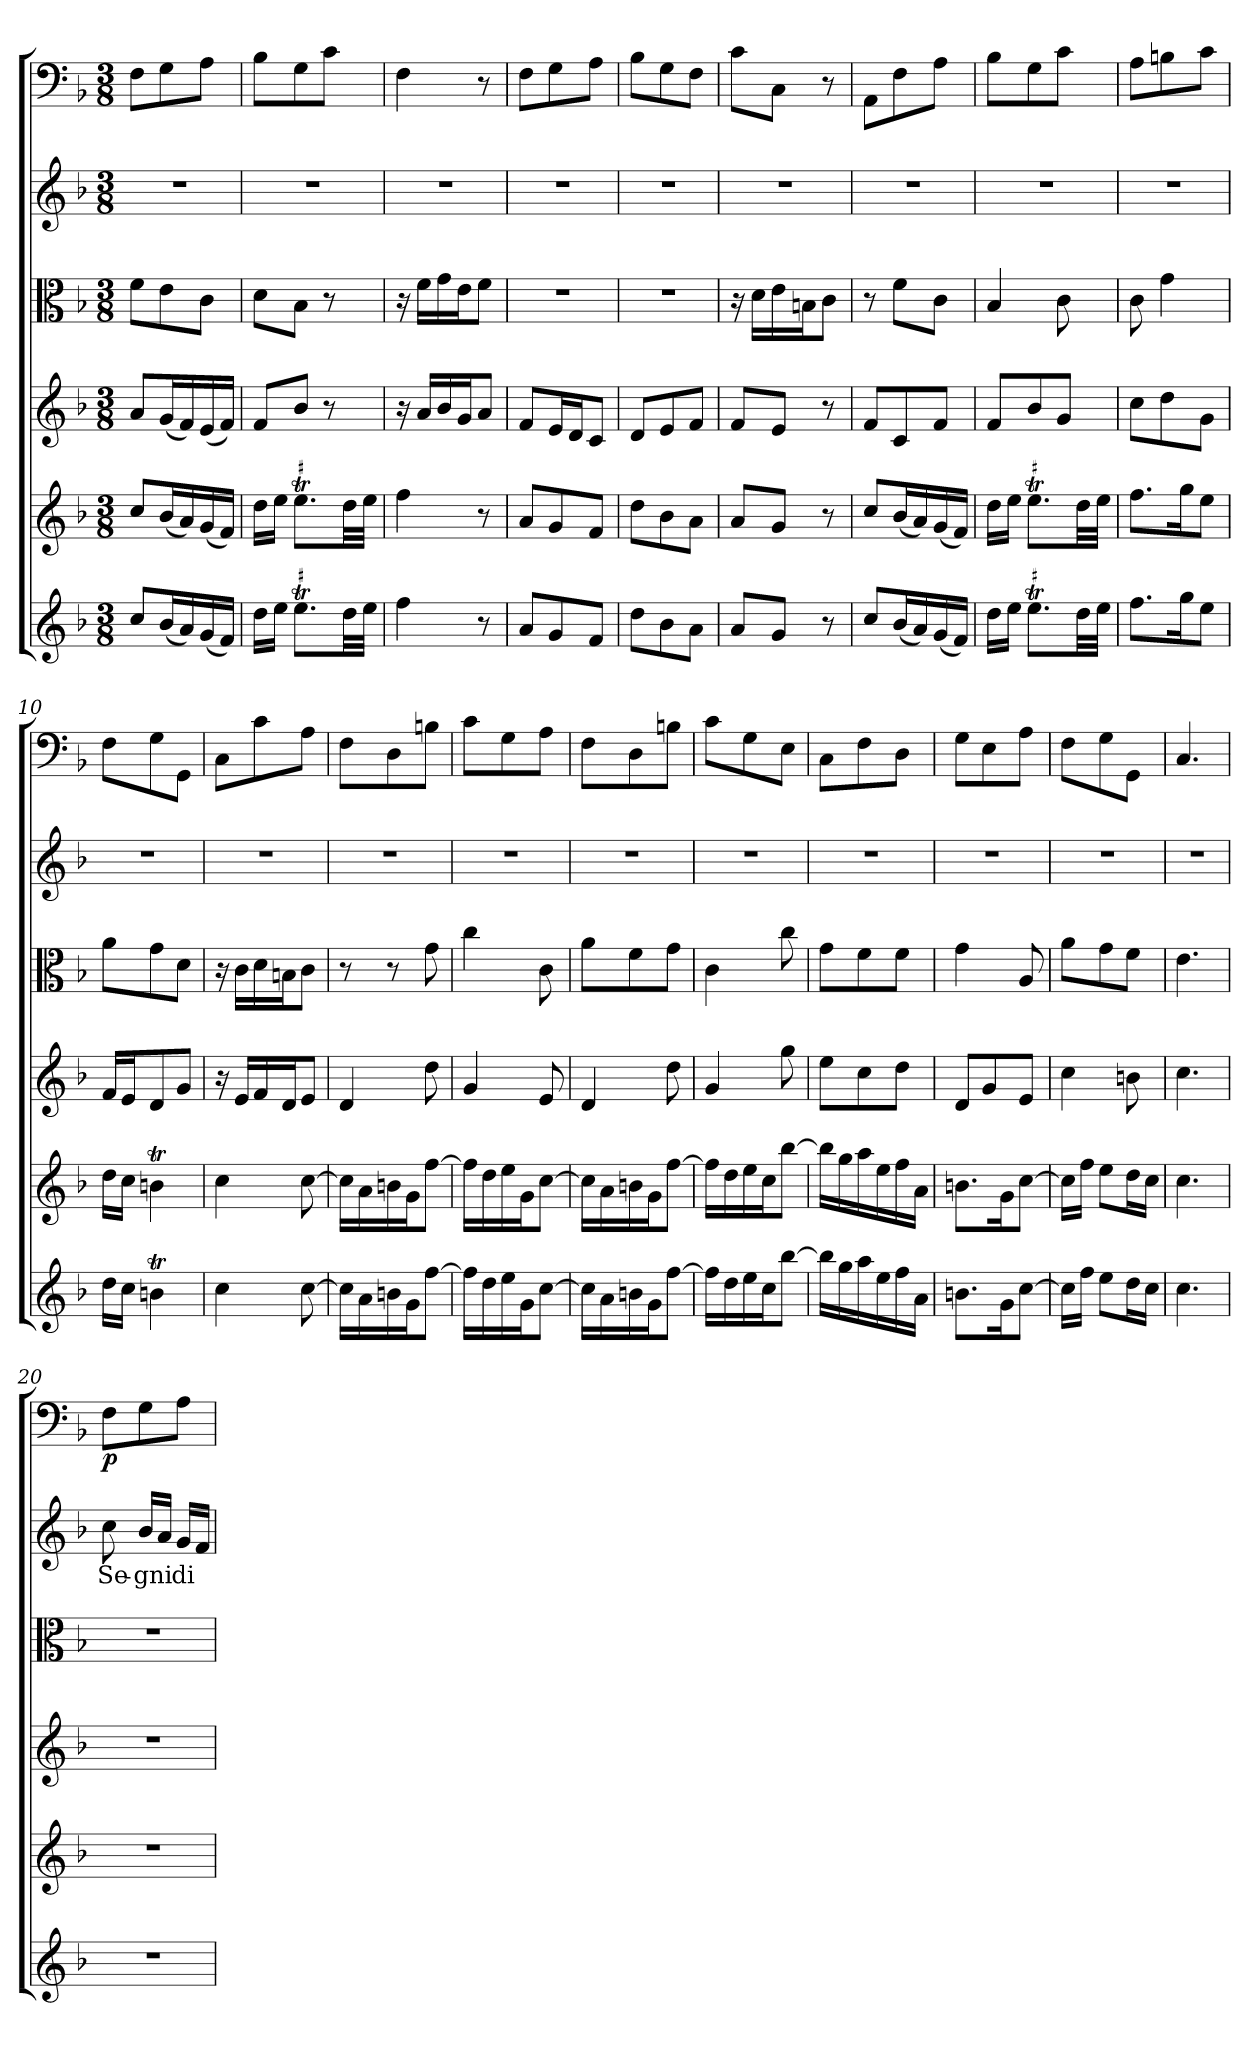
**kern	**kern	**kern	**kern	**kern	**text	**kern	**dynam
*part6	*part5	*part4	*part3	*part2	*part2	*part1	*part1
*staff6	*staff5	*staff4	*staff3	*staff2	*staff2	*staff1	*staff1
*clefG2	*clefG2	*clefG2	*clefC3	*clefG2	*	*clefF4	*
*k[b-]	*k[b-]	*k[b-]	*k[b-]	*k[b-]	*	*k[b-]	*
*F:	*F:	*F:	*F:	*F:	*	*F:	*
*M3/8	*M3/8	*M3/8	*M3/8	*M3/8	*	*M3/8	*
=1	=1	=1	=1	=1	=1	=1	=1
8cc/L	8cc/L	8a/L	8f\L	4.r	.	8F\L	.
(16b-/L	(16b-/L	(16g/L	8e\	.	.	8G\	.
16a/)	16a/)	16f/)	.	.	.	.	.
(16g/	(16g/	(16e/	8c\J	.	.	8A\J	.
16f/JJ)	16f/JJ)	16f/JJ)	.	.	.	.	.
=2	=2	=2	=2	=2	=2	=2	=2
16dd\LL	16dd\LL	8f/L	8d\L	4.r	.	8B-\L	.
16ee\JJ	16ee\JJ	.	.	.	.	.	.
!LO:TR:acc=#	!LO:TR:acc=#	!	!	!	!	!	!
8.eeT\L	8.eeT\L	8b-/J	8B-\J	.	.	8G\	.
.	.	8r	8r	.	.	8c\J	.
32dd\LL	32dd\LL	.	.	.	.	.	.
32ee\JJJ	32ee\JJJ	.	.	.	.	.	.
=3	=3	=3	=3	=3	=3	=3	=3
4ff\	4ff\	16r	16r	4.r	.	4F\	.
.	.	16a/LL	16f\LL	.	.	.	.
.	.	16b-/	16g\	.	.	.	.
.	.	16g/J	16e\J	.	.	.	.
8r	8r	8a/J	8f\J	.	.	8r	.
=4	=4	=4	=4	=4	=4	=4	=4
8a/L	8a/L	8f/L	4.r	4.r	.	8F\L	.
8g/	8g/	16e/L	.	.	.	8G\	.
.	.	16d/J	.	.	.	.	.
8f/J	8f/J	8c/J	.	.	.	8A\J	.
=5	=5	=5	=5	=5	=5	=5	=5
8dd\L	8dd\L	8d/L	4.r	4.r	.	8B-\L	.
8b-\	8b-\	8e/	.	.	.	8G\	.
8a\J	8a\J	8f/J	.	.	.	8F\J	.
=6	=6	=6	=6	=6	=6	=6	=6
8a/L	8a/L	8f/L	16r	4.r	.	8c\L	.
.	.	.	16d\LL	.	.	.	.
8g/J	8g/J	8e/J	16e\	.	.	8C\J	.
.	.	.	16Bn\J	.	.	.	.
8r	8r	8r	8c\J	.	.	8r	.
=7	=7	=7	=7	=7	=7	=7	=7
8cc/L	8cc/L	8f/L	8r	4.r	.	8AA\L	.
(16b-/L	(16b-/L	8c/	8f\L	.	.	8F\	.
16a/)	16a/)	.	.	.	.	.	.
(16g/	(16g/	8f/J	8c\J	.	.	8A\J	.
16f/JJ)	16f/JJ)	.	.	.	.	.	.
=8	=8	=8	=8	=8	=8	=8	=8
16dd\LL	16dd\LL	8f/L	4B-/	4.r	.	8B-\L	.
16ee\JJ	16ee\JJ	.	.	.	.	.	.
!LO:TR:acc=#	!LO:TR:acc=#	!	!	!	!	!	!
8.eeT\L	8.eeT\L	8b-/	.	.	.	8G\	.
.	.	8g/J	8c\	.	.	8c\J	.
32dd\LL	32dd\LL	.	.	.	.	.	.
32ee\JJJ	32ee\JJJ	.	.	.	.	.	.
=9	=9	=9	=9	=9	=9	=9	=9
8.ff\L	8.ff\L	8cc\L	8c\	4.r	.	8A\L	.
.	.	8dd\	4g\	.	.	8Bn\	.
16gg\K	16gg\K	.	.	.	.	.	.
8ee\J	8ee\J	8g\J	.	.	.	8c\J	.
=10	=10	=10	=10	=10	=10	=10	=10
16dd\LL	16dd\LL	16f/LL	8a\L	4.r	.	8F\L	.
16cc\JJ	16cc\JJ	16e/J	.	.	.	.	.
4bnt\	4bnt\	8d/	8g\	.	.	8G\	.
.	.	8g/J	8d\J	.	.	8GG\J	.
=11	=11	=11	=11	=11	=11	=11	=11
4cc\	4cc\	16r	16r	4.r	.	8C\L	.
.	.	16e/LL	16c\LL	.	.	.	.
.	.	16f/	16d\	.	.	8c\	.
.	.	16d/J	16Bn\J	.	.	.	.
[8cc\	[8cc\	8e/J	8c\J	.	.	8A\J	.
=12	=12	=12	=12	=12	=12	=12	=12
16cc\LL]	16cc\LL]	4d/	8r	4.r	.	8F\L	.
16a\	16a\	.	.	.	.	.	.
16bn\	16bn\	.	8r	.	.	8D\	.
16g\J	16g\J	.	.	.	.	.	.
[8ff\J	[8ff\J	8dd\	8g\	.	.	8Bn\J	.
=13	=13	=13	=13	=13	=13	=13	=13
16ff\LL]	16ff\LL]	4g/	4cc\	4.r	.	8c\L	.
16dd\	16dd\	.	.	.	.	.	.
16ee\	16ee\	.	.	.	.	8G\	.
16g\J	16g\J	.	.	.	.	.	.
[8cc\J	[8cc\J	8e/	8c\	.	.	8A\J	.
=14	=14	=14	=14	=14	=14	=14	=14
16cc\LL]	16cc\LL]	4d/	8a\L	4.r	.	8F\L	.
16a\	16a\	.	.	.	.	.	.
16bn\	16bn\	.	8f\	.	.	8D\	.
16g\J	16g\J	.	.	.	.	.	.
[8ff\J	[8ff\J	8dd\	8g\J	.	.	8Bn\J	.
=15	=15	=15	=15	=15	=15	=15	=15
16ff\LL]	16ff\LL]	4g/	4c\	4.r	.	8c\L	.
16dd\	16dd\	.	.	.	.	.	.
16ee\	16ee\	.	.	.	.	8G\	.
16cc\J	16cc\J	.	.	.	.	.	.
[8bb-\J	[8bb-\J	8gg\	8cc\	.	.	8E\J	.
=16	=16	=16	=16	=16	=16	=16	=16
16bb-\LL]	16bb-\LL]	8ee\L	8g\L	4.r	.	8C\L	.
16gg\	16gg\	.	.	.	.	.	.
16aa\	16aa\	8cc\	8f\	.	.	8F\	.
16ee\	16ee\	.	.	.	.	.	.
16ff\	16ff\	8dd\J	8f\J	.	.	8D\J	.
16a\JJ	16a\JJ	.	.	.	.	.	.
=17	=17	=17	=17	=17	=17	=17	=17
8.bn\L	8.bn\L	8d/L	4g\	4.r	.	8G\L	.
.	.	8g/	.	.	.	8E\	.
16g\K	16g\K	.	.	.	.	.	.
[8cc\J	[8cc\J	8e/J	8A/	.	.	8A\J	.
=18	=18	=18	=18	=18	=18	=18	=18
16cc\LL]	16cc\LL]	4cc\	8a\L	4.r	.	8F\L	.
16ff\JJ	16ff\JJ	.	.	.	.	.	.
8ee\L	8ee\L	.	8g\	.	.	8G\	.
16dd\L	16dd\L	8bn\	8f\J	.	.	8GG\J	.
16cc\JJ	16cc\JJ	.	.	.	.	.	.
=19	=19	=19	=19	=19	=19	=19	=19
4.cc\	4.cc\	4.cc\	4.e\	4.r	.	4.C/	.
=20	=20	=20	=20	=20	=20	=20	=20
4.r	4.r	4.r	4.r	8cc\	Se-	8F\L	p
.	.	.	.	16b-/LL	-gni	8G\	.
.	.	.	.	16a/JJ	.	.	.
.	.	.	.	16g/LL	di	8A\J	.
.	.	.	.	16f/JJ	.	.	.
=	=	=	=	=	=	=	=
*-	*-	*-	*-	*-	*-	*-	*-
